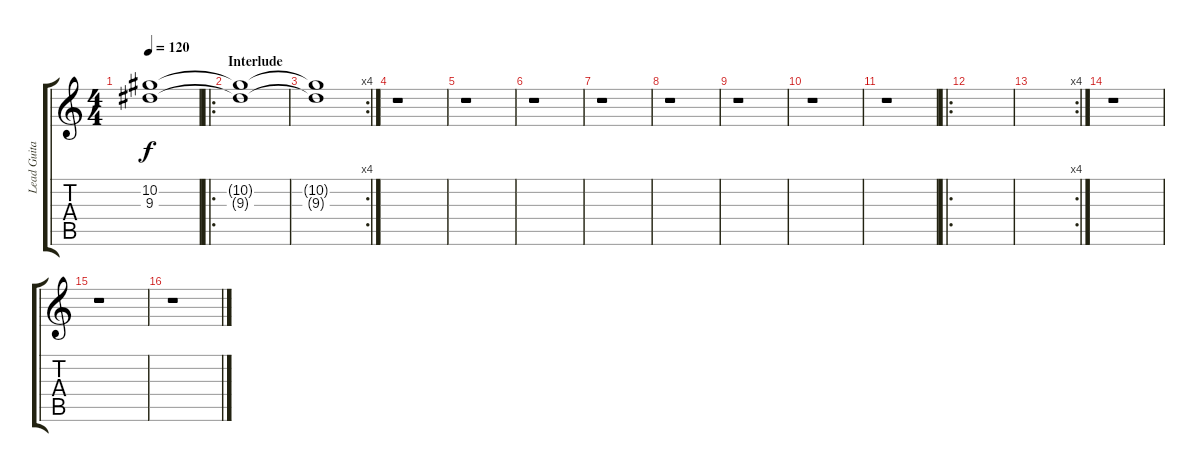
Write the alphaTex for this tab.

\track ("Lead Guitar " "Lead Guita") {instrument distortionguitar}
\staff {score tabs}
\tuning (Eb4 Bb3 Gb3 Db3 Ab2 Eb2) {hide}
\ts (4 4)
\tempo 120
\clef g2
\ks c
(10.2{t} 9.3{t}).1{dy f volume 10} |
\ro
\section ("" "Interlude")
(10.2{t} 9.3{t}).1{volume 8} |
\rc 4
(10.2{t} 9.3{t}).1{volume 5} |
r.1 |
r.1 |
r.1 |
r.1 |
r.1 |
r.1 |
r.1 |
r.1 |
\ro
|
\rc 4
|
r.1 |
r.1 |
r.1
